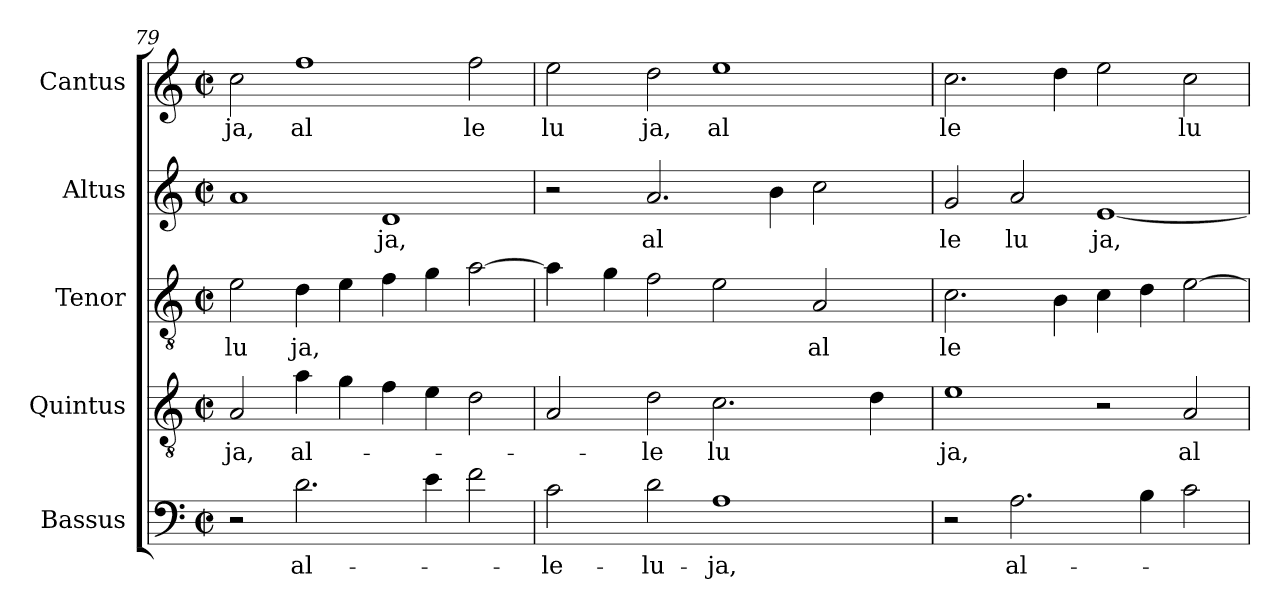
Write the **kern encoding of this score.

**kern	**text	**kern	**text	**kern	**text	**kern	**text	**kern	**text
*part5	*part5	*part4	*part4	*part3	*part3	*part2	*part2	*part1	*part1
*staff5	*staff5	*staff4	*staff4	*staff3	*staff3	*staff2	*staff2	*staff1	*staff1
*I"Bassus	*	*I"Quintus	*	*I"Tenor	*	*I"Altus	*	*I"Cantus	*
*clefF4	*	*clefGv2	*	*clefGv2	*	*clefG2	*	*clefG2	*
*	*	*	*	*	*	*k[]	*	*k[]	*
*	*	*	*	*	*	*C:	*	*C:	*
*M2/2	*	*M2/2	*	*M2/2	*	*M2/2	*	*M2/2	*
*met(c|)	*	*met(c|)	*	*met(c|)	*	*met(c|)	*	*met(c|)	*
=79	=79	=79	=79	=79	=79	=79	=79	=79	=79
!	!	!	!LO:LY:b:cj	!	!LO:LY:b:cj	!	!	!	!LO:LY:b:cj
2r	.	2A/	-ja,	2e\	lu	1a	.	2cc\	ja,
!	!LO:LY:b:cj	!	!LO:LY:b:cj	!	!LO:LY:b:cj	!	!	!	!LO:LY:b:cj
2.d\	al-	4a\	al-	4d\	ja,	.	.	1ff	al
.	.	4g\	.	4e\	.	.	.	.	.
!	!	!	!	!	!	!	!LO:LY:b:cj	!	!
.	.	4f\	.	4f\	.	1d	ja,	.	.
4e\	.	4e\	.	4g\	.	.	.	.	.
!	!	!	!	!	!	!	!	!	!LO:LY:b:cj
2f\	.	2d\	.	[>2a\	.	.	.	2ff\	le
!!LO:LB:g=z
=80	=80	=80	=80	=80	=80	=80	=80	=80	=80
!	!LO:LY:b:cj	!	!	!	!	!	!	!	!LO:LY:b:cj
*	*	*^	*	*	*	*	*	*	*
2c\	-le-	2A/	16..ryy	.	4a\]	.	2r	.	2ee\	lu
.	.	.	1ryy	.	.	.	.	.	.	.
.	.	.	.	.	4g\	.	.	.	.	.
!	!LO:LY:b:cj	!	!	!LO:LY:b:cj	!	!	!	!LO:LY:b:cj	!	!LO:LY:b:cj
2d\	-lu-	2d\	.	-le	2f\	.	2.a/	al	2dd\	ja,
!	!LO:LY:b:cj	!	!	!LO:LY:b:cj	!	!	!	!	!	!LO:LY:b:cj
1A	-ja,	2.c\	.	lu	2e\	.	.	.	1ee	al
.	.	.	2ryy	.	.	.	.	.	.	.
.	.	.	.	.	.	.	4b\	.	.	.
!	!	!	!	!	!	!LO:LY:b:cj	!	!	!	!
.	.	.	.	.	2A/	al	2cc\	.	.	.
.	.	.	4ryy	.	.	.	.	.	.	.
.	.	4d\	.	.	.	.	.	.	.	.
.	.	.	8ryy	.	.	.	.	.	.	.
.	.	.	64ryy	.	.	.	.	.	.	.
=81	=81	=81	=81	=81	=81	=81	=81	=81	=81	=81
!	!	!	!	!LO:LY:b:cj	!	!LO:LY:b:cj	!	!LO:LY:b:cj	!	!LO:LY:b:cj
*	*	*v	*v	*	*	*	*	*	*	*
2r	.	1e	ja,	2.c\	le	2g/	le	2.cc\	le
!	!LO:LY:b:cj	!	!	!	!	!	!LO:LY:b:cj	!	!
2.A\	al-	.	.	.	.	2a/	lu	.	.
.	.	.	.	4B\	.	.	.	4dd\	.
!	!	!	!	!	!	!	!LO:LY:b:cj	!	!
.	.	2r	.	4c\	.	[<1e	ja,	2ee\	.
4B\	.	.	.	4d\	.	.	.	.	.
!	!	!	!LO:LY:b:cj	!	!	!	!	!	!LO:LY:b:cj
2c\	.	2A/	al	[>2e\	.	.	.	2cc\	lu
=	=	=	=	=	=	=	=	=	=
*-	*-	*-	*-	*-	*-	*-	*-	*-	*-
